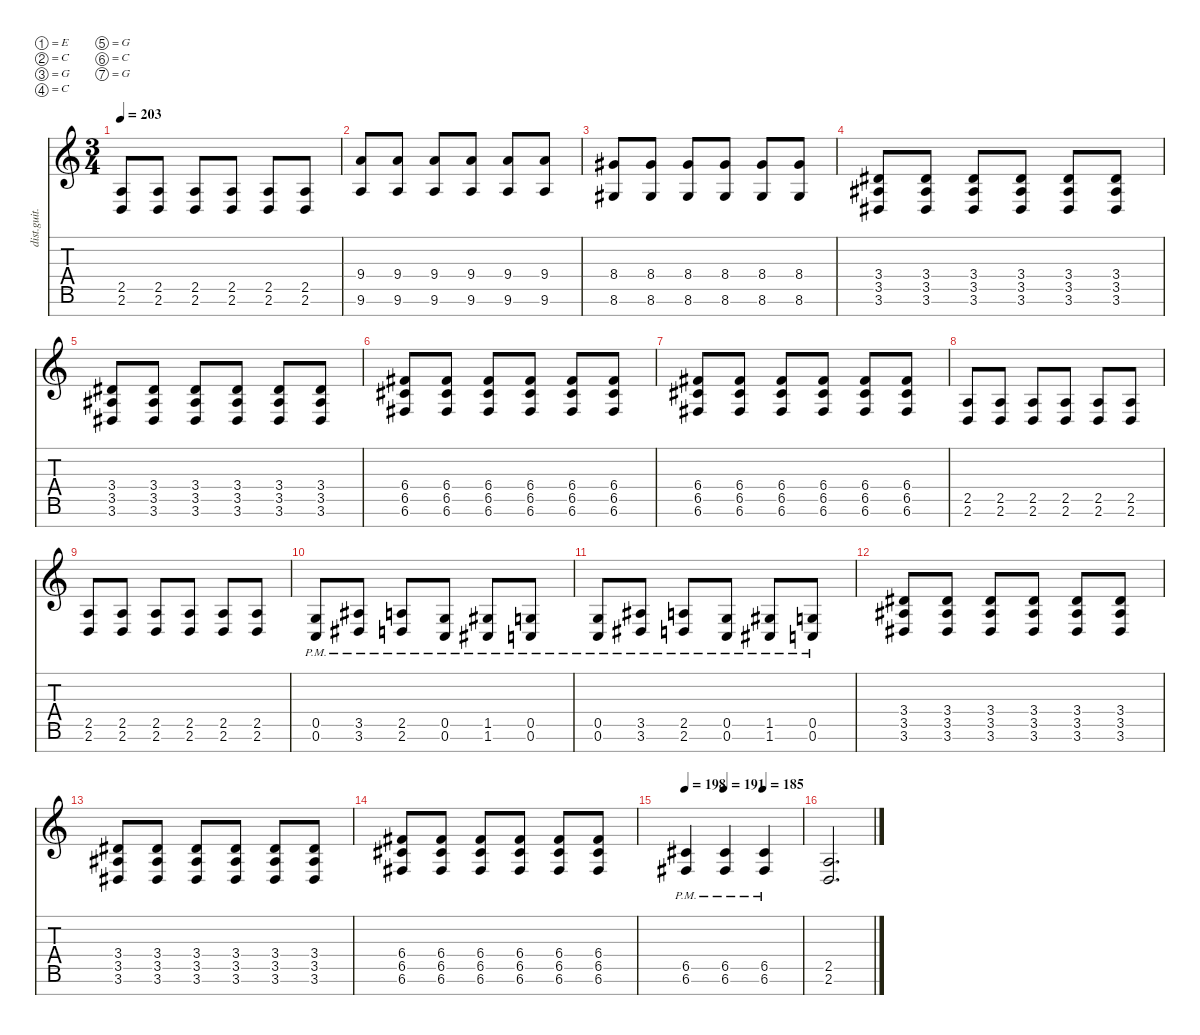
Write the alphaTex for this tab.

\defaultSystemsLayout 4
\hideDynamics
\bracketExtendMode nobrackets
\otherSystemsTrackNameOrientation horizontal
\track ("Guitar 1" "dist.guit.") {instrument distortionguitar}
\staff {score tabs}
\tuning (E4 C4 G3 C3 G2 C2 G1)
\ts (3 4)
\tempo 203
\clef g2
\ks c
(2.5 2.6).8{dy f beam Up} (2.5 2.6).8{beam Up} (2.5 2.6).8{beam Up} (2.5 2.6).8{beam Up} (2.5 2.6).8{beam Up} (2.5 2.6).8{beam Up} |
(9.4 9.6).8{beam Up} (9.4 9.6).8{beam Up} (9.4 9.6).8{beam Up} (9.4 9.6).8{beam Up} (9.4 9.6).8{beam Up} (9.4 9.6).8{beam Up} |
(8.4{acc #} 8.6{acc #}).8{beam Up} (8.4{acc #} 8.6{acc #}).8{beam Up} (8.4{acc #} 8.6{acc #}).8{beam Up} (8.4{acc #} 8.6{acc #}).8{beam Up} (8.4{acc #} 8.6{acc #}).8{beam Up} (8.4{acc #} 8.6{acc #}).8{beam Up} |
(3.4{acc #} 3.5{acc #} 3.6{acc #}).8{beam Up} (3.4{acc #} 3.5{acc #} 3.6{acc #}).8{beam Up} (3.4{acc #} 3.5{acc #} 3.6{acc #}).8{beam Up} (3.4{acc #} 3.5{acc #} 3.6{acc #}).8{beam Up} (3.4{acc #} 3.5{acc #} 3.6{acc #}).8{beam Up} (3.4{acc #} 3.5{acc #} 3.6{acc #}).8{beam Up} |
(3.4{acc #} 3.5{acc #} 3.6{acc #}).8{beam Up} (3.4{acc #} 3.5{acc #} 3.6{acc #}).8{beam Up} (3.4{acc #} 3.5{acc #} 3.6{acc #}).8{beam Up} (3.4{acc #} 3.5{acc #} 3.6{acc #}).8{beam Up} (3.4{acc #} 3.5{acc #} 3.6{acc #}).8{beam Up} (3.4{acc #} 3.5{acc #} 3.6{acc #}).8{beam Up} |
(6.4{acc #} 6.5{acc #} 6.6{acc #}).8{beam Up} (6.4{acc #} 6.5{acc #} 6.6{acc #}).8{beam Up} (6.4{acc #} 6.5{acc #} 6.6{acc #}).8{beam Up} (6.4{acc #} 6.5{acc #} 6.6{acc #}).8{beam Up} (6.4{acc #} 6.5{acc #} 6.6{acc #}).8{beam Up} (6.4{acc #} 6.5{acc #} 6.6{acc #}).8{beam Up} |
(6.4{acc #} 6.5{acc #} 6.6{acc #}).8{beam Up} (6.4{acc #} 6.5{acc #} 6.6{acc #}).8{beam Up} (6.4{acc #} 6.5{acc #} 6.6{acc #}).8{beam Up} (6.4{acc #} 6.5{acc #} 6.6{acc #}).8{beam Up} (6.4{acc #} 6.5{acc #} 6.6{acc #}).8{beam Up} (6.4{acc #} 6.5{acc #} 6.6{acc #}).8{beam Up} |
(2.5 2.6).8{beam Up} (2.5 2.6).8{beam Up} (2.5 2.6).8{beam Up} (2.5 2.6).8{beam Up} (2.5 2.6).8{beam Up} (2.5 2.6).8{beam Up} |
(2.5 2.6).8{beam Up} (2.5 2.6).8{beam Up} (2.5 2.6).8{beam Up} (2.5 2.6).8{beam Up} (2.5 2.6).8{beam Up} (2.5 2.6).8{beam Up} |
(0.5{pm} 0.6{pm}).8{beam Up} (3.5{pm acc #} 3.6{pm acc #}).8{beam Up} (2.5{pm} 2.6{pm}).8{beam Up} (0.5{pm} 0.6{pm}).8{beam Up} (1.5{pm acc #} 1.6{pm acc #}).8{beam Up} (0.5{pm} 0.6{pm}).8{beam Up} |
(0.5{pm} 0.6{pm}).8{beam Up} (3.5{pm acc #} 3.6{pm acc #}).8{beam Up} (2.5{pm} 2.6{pm}).8{beam Up} (0.5{pm} 0.6{pm}).8{beam Up} (1.5{pm acc #} 1.6{pm acc #}).8{beam Up} (0.5{pm} 0.6{pm}).8{beam Up} |
(3.4{acc #} 3.5{acc #} 3.6{acc #}).8{beam Up} (3.4{acc #} 3.5{acc #} 3.6{acc #}).8{beam Up} (3.4{acc #} 3.5{acc #} 3.6{acc #}).8{beam Up} (3.4{acc #} 3.5{acc #} 3.6{acc #}).8{beam Up} (3.4{acc #} 3.5{acc #} 3.6{acc #}).8{beam Up} (3.4{acc #} 3.5{acc #} 3.6{acc #}).8{beam Up} |
(3.4{acc #} 3.5{acc #} 3.6{acc #}).8{beam Up} (3.4{acc #} 3.5{acc #} 3.6{acc #}).8{beam Up} (3.4{acc #} 3.5{acc #} 3.6{acc #}).8{beam Up} (3.4{acc #} 3.5{acc #} 3.6{acc #}).8{beam Up} (3.4{acc #} 3.5{acc #} 3.6{acc #}).8{beam Up} (3.4{acc #} 3.5{acc #} 3.6{acc #}).8{beam Up} |
(6.4{acc #} 6.5{acc #} 6.6{acc #}).8{beam Up} (6.4{acc #} 6.5{acc #} 6.6{acc #}).8{beam Up} (6.4{acc #} 6.5{acc #} 6.6{acc #}).8{beam Up} (6.4{acc #} 6.5{acc #} 6.6{acc #}).8{beam Up} (6.4{acc #} 6.5{acc #} 6.6{acc #}).8{beam Up} (6.4{acc #} 6.5{acc #} 6.6{acc #}).8{beam Up} |
\tempo 198
\tempo (191 0.333333)
\tempo (185 0.666667)
(6.5{pm acc #} 6.6{pm acc #}).4{beam Up} (6.5{pm acc #} 6.6{pm acc #}).4{beam Up} (6.5{pm acc #} 6.6{pm acc #}).4{beam Up} |
(2.5 2.6).2{d beam Up}
